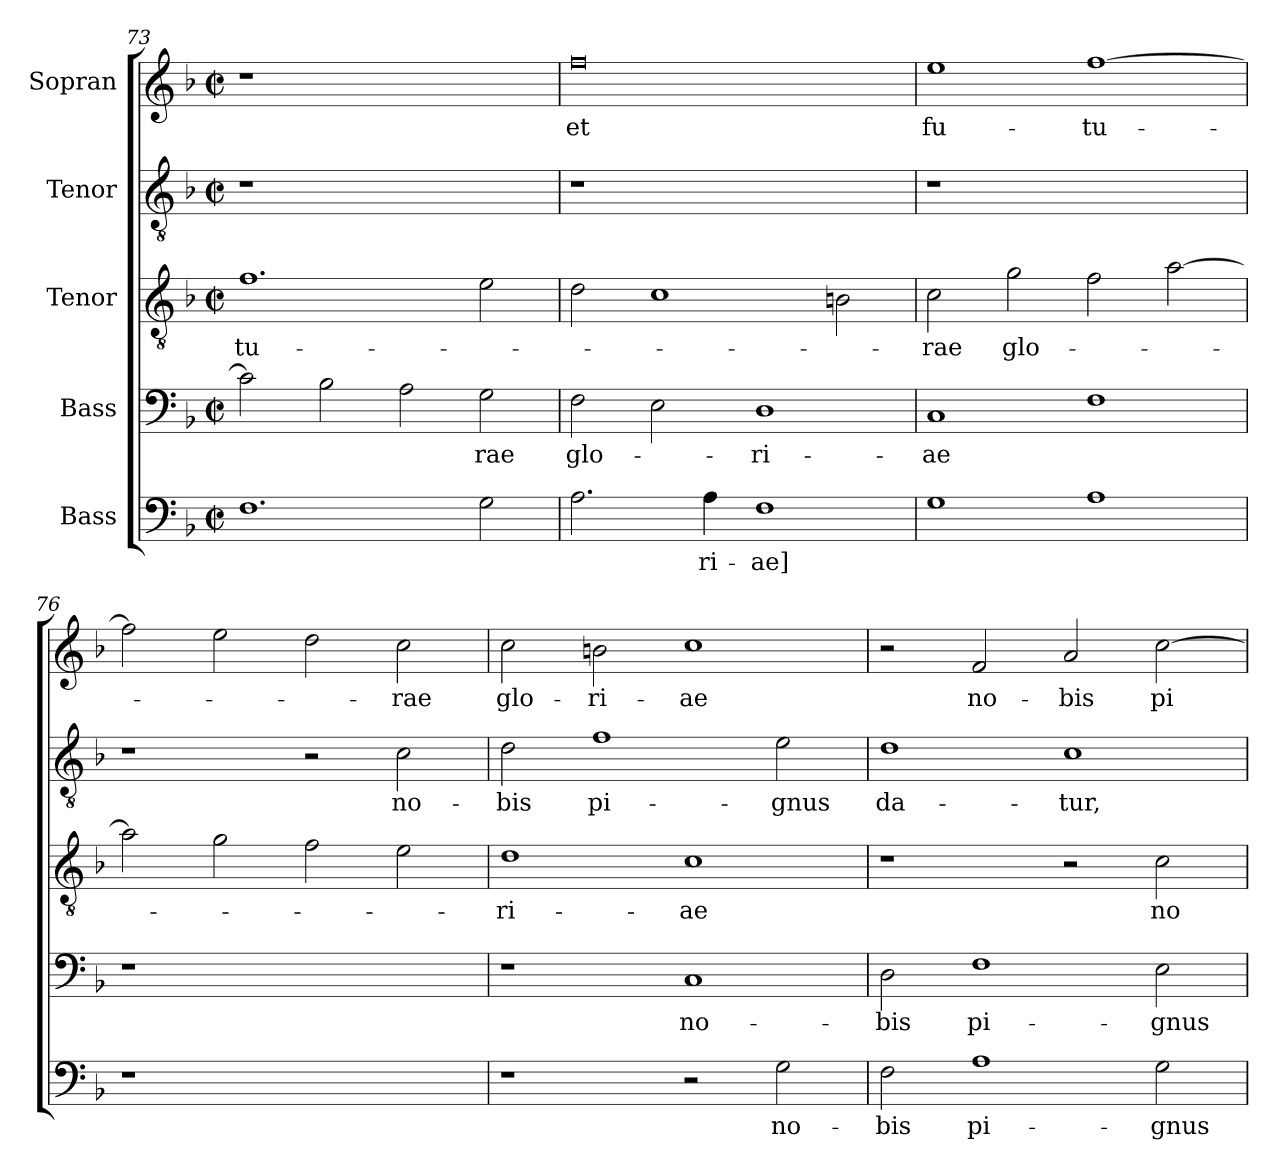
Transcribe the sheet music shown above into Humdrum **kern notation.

**kern	**text	**kern	**text	**kern	**text	**kern	**text	**kern	**text
*part5	*part5	*part4	*part4	*part3	*part3	*part2	*part2	*part1	*part1
*staff5	*staff5	*staff4	*staff4	*staff3	*staff3	*staff2	*staff2	*staff1	*staff1
*I"Bass	*	*I"Bass	*	*I"Tenor	*	*I"Tenor	*	*I"Sopran	*
!!LO:LB:g=z
*clefF4	*	*clefF4	*	*clefGv2	*	*clefGv2	*	*clefG2	*
*	*	*	*	*ITrd7c12	*	*ITrd7c12	*	*	*
*k[b-]	*	*k[b-]	*	*k[b-]	*	*k[b-]	*	*k[b-]	*
*F:	*	*F:	*	*F:	*	*F:	*	*F:	*
*M2/2	*	*M2/2	*	*M2/2	*	*M2/2	*	*M2/2	*
*met(c|)	*	*met(c|)	*	*met(c|)	*	*met(c|)	*	*met(c|)	*
=73	=73	=73	=73	=73	=73	=73	=73	=73	=73
!	!	!	!	!	!LO:LY:b:color=#000000	!LO:N:vis=1	!	!LO:N:vis=1	!
1.Fi	.	2ci\]	.	1.Fi	-tu-	1r	.	1r	.
.	.	2B-i\	.	.	.	.	.	.	.
.	.	2Ai\	.	.	.	1ryy	.	1ryy	.
!	!	!	!LO:LY:b:color=#000000	!	!	!	!	!	!
2Gi\	.	2Gi\	-rae	2Ei\	.	.	.	.	.
=74	=74	=74	=74	=74	=74	=74	=74	=74	=74
!	!	!	!LO:LY:b:color=#000000	!	!	!LO:N:vis=1	!	!	!
!	!	!	!	!	!	!	!	!	!LO:LY:b:color=#000000
2.Ai\	.	2Fi\	glo-	2Di\	.	1r	.	0ffi	et
.	.	2Ei\	.	1Ci	.	.	.	.	.
!	!LO:LY:b:color=#000000	!	!	!	!	!	!	!	!
4Ai\	-ri-	.	.	.	.	.	.	.	.
!	!LO:LY:b:color=#000000	!	!	!	!	!	!	!	!
!	!	!	!LO:LY:b:color=#000000	!	!	!	!	!	!
1Fi	-ae]	1Di	-ri-	.	.	1ryy	.	.	.
.	.	.	.	2BBni\	.	.	.	.	.
=75	=75	=75	=75	=75	=75	=75	=75	=75	=75
!	!	!	!LO:LY:b:color=#000000	!	!	!	!	!	!
!	!	!	!	!	!LO:LY:b:color=#000000	!LO:N:vis=1	!	!	!
!	!	!	!	!	!	!	!	!	!LO:LY:b:color=#000000
1Gi	.	1Ci	-ae	2Ci\	-rae	1r	.	1eei	fu-
!	!	!	!	!	!LO:LY:b:color=#000000	!	!	!	!
.	.	.	.	2Gi\	glo-	.	.	.	.
!	!	!	!	!	!	!	!	!	!LO:LY:b:color=#000000
1Ai	.	1Fi	.	2Fi\	.	1ryy	.	[>1ffi	-tu-
.	.	.	.	[>2Ai\	.	.	.	.	.
=76	=76	=76	=76	=76	=76	=76	=76	=76	=76
!LO:N:vis=1	!	!LO:N:vis=1	!	!	!	!	!	!	!
1r	.	1r	.	2Ai\]	.	1r	.	2ffi\]	.
.	.	.	.	2Gi\	.	.	.	2eei\	.
1ryy	.	1ryy	.	2Fi\	.	2r	.	2ddi\	.
!	!	!	!	!	!	!	!LO:LY:b:color=#000000	!	!
!	!	!	!	!	!	!	!	!	!LO:LY:b:color=#000000
.	.	.	.	2Ei\	.	2Ci\	no-	2cci\	-rae
=77	=77	=77	=77	=77	=77	=77	=77	=77	=77
!	!	!	!	!	!LO:LY:b:color=#000000	!	!	!	!
!	!	!	!	!	!	!	!LO:LY:b:color=#000000	!	!
!	!	!	!	!	!	!	!	!	!LO:LY:b:color=#000000
1r	.	1r	.	1Di	-ri-	2Di\	-bis	2cci\	glo-
!	!	!	!	!	!	!	!LO:LY:b:color=#000000	!	!
!	!	!	!	!	!	!	!	!	!LO:LY:b:color=#000000
.	.	.	.	.	.	1Fi	pi-	2bni\	-ri-
!	!	!	!LO:LY:b:color=#000000	!	!	!	!	!	!
!	!	!	!	!	!LO:LY:b:color=#000000	!	!	!	!
!	!	!	!	!	!	!	!	!	!LO:LY:b:color=#000000
2r	.	1Ci	no-	1Ci	-ae	.	.	1cci	-ae
!	!LO:LY:b:color=#000000	!	!	!	!	!	!	!	!
!	!	!	!	!	!	!	!LO:LY:b:color=#000000	!	!
2Gi\	no-	.	.	.	.	2Ei\	-gnus	.	.
=78	=78	=78	=78	=78	=78	=78	=78	=78	=78
!	!LO:LY:b:color=#000000	!	!	!	!	!	!	!	!
!	!	!	!LO:LY:b:color=#000000	!	!	!	!	!	!
!	!	!	!	!	!	!	!LO:LY:b:color=#000000	!	!
2Fi\	-bis	2Di\	-bis	1r	.	1Di	da-	2r	.
!	!LO:LY:b:color=#000000	!	!	!	!	!	!	!	!
!	!	!	!LO:LY:b:color=#000000	!	!	!	!	!	!
!	!	!	!	!	!	!	!	!	!LO:LY:b:color=#000000
1Ai	pi-	1Fi	pi-	.	.	.	.	2fi/	no-
!	!	!	!	!	!	!	!LO:LY:b:color=#000000	!	!
!	!	!	!	!	!	!	!	!	!LO:LY:b:color=#000000
.	.	.	.	2r	.	1Ci	-tur,	2ai/	-bis
!	!LO:LY:b:color=#000000	!	!	!	!	!	!	!	!
!	!	!	!LO:LY:b:color=#000000	!	!	!	!	!	!
!	!	!	!	!	!LO:LY:b:color=#000000	!	!	!	!
!	!	!	!	!	!	!	!	!	!LO:LY:b:color=#000000
2Gi\	-gnus	2Ei\	-gnus	2Ci\	no-	.	.	[>2cci\	pi-
=	=	=	=	=	=	=	=	=	=
*-	*-	*-	*-	*-	*-	*-	*-	*-	*-
